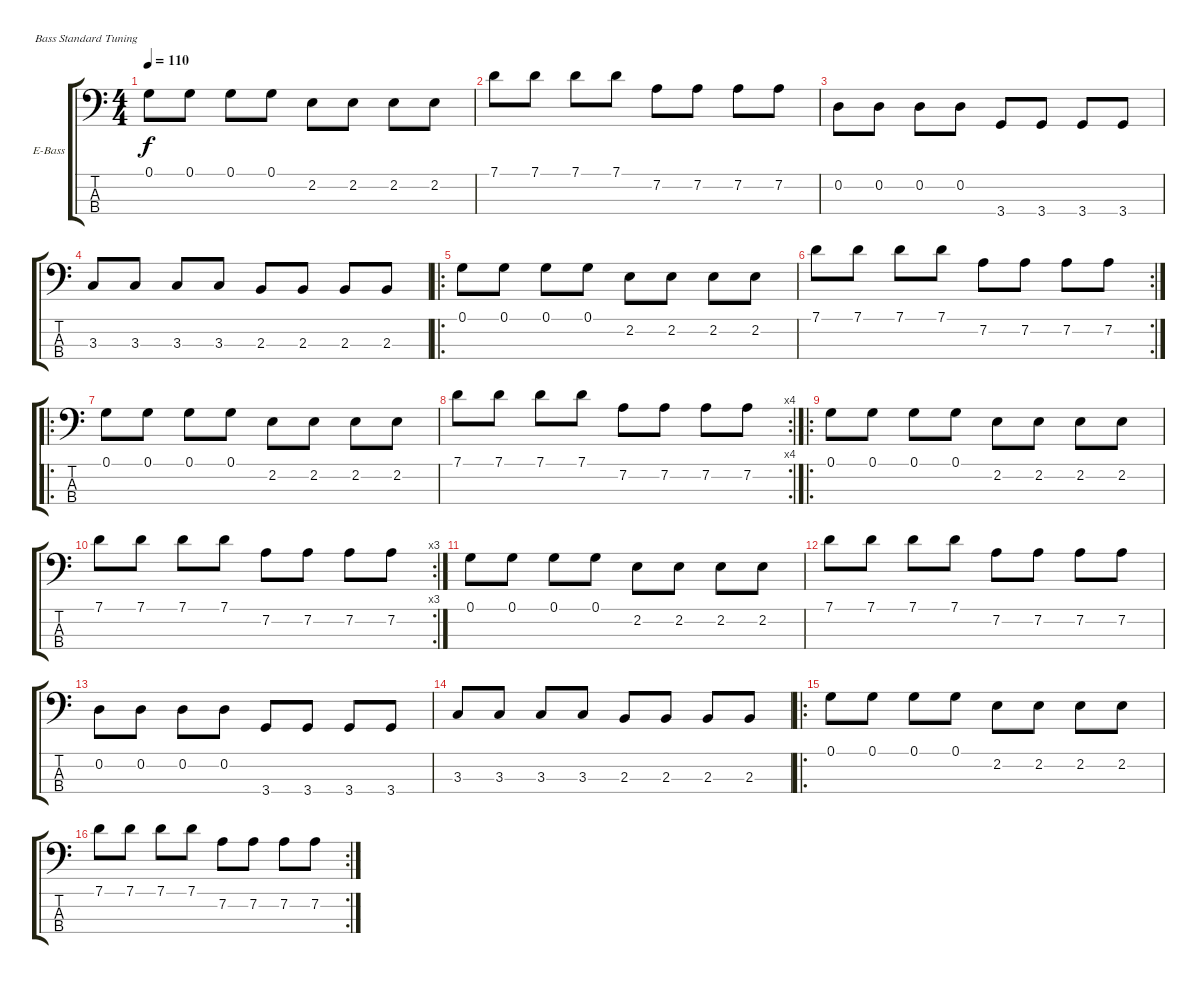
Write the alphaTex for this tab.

\defaultSystemsLayout 4
\bracketExtendMode groupsimilarinstruments
\firstSystemTrackNameOrientation horizontal
\otherSystemsTrackNameOrientation horizontal
\track ("Electric Bass" "E-Bass") {instrument electricbassfinger}
\staff {score tabs}
\tuning (G2 D2 A1 E1)
\ts (4 4)
\tempo 110
\clef f4
\ks c
0.1.8{dy f} 0.1.8 0.1.8 0.1.8 2.2.8 2.2.8 2.2.8 2.2.8 |
7.1.8 7.1.8 7.1.8 7.1.8 7.2.8 7.2.8 7.2.8 7.2.8 |
0.2.8 0.2.8 0.2.8 0.2.8 3.4.8 3.4.8 3.4.8 3.4.8 |
3.3.8 3.3.8 3.3.8 3.3.8 2.3.8 2.3.8 2.3.8 2.3.8 |
\ro
0.1.8 0.1.8 0.1.8 0.1.8 2.2.8 2.2.8 2.2.8 2.2.8 |
\rc 2
7.1.8 7.1.8 7.1.8 7.1.8 7.2.8 7.2.8 7.2.8 7.2.8 |
\ro
0.1.8 0.1.8 0.1.8 0.1.8 2.2.8 2.2.8 2.2.8 2.2.8 |
\rc 4
7.1.8 7.1.8 7.1.8 7.1.8 7.2.8 7.2.8 7.2.8 7.2.8 |
\ro
0.1.8 0.1.8 0.1.8 0.1.8 2.2.8 2.2.8 2.2.8 2.2.8 |
\rc 3
7.1.8 7.1.8 7.1.8 7.1.8 7.2.8 7.2.8 7.2.8 7.2.8 |
0.1.8 0.1.8 0.1.8 0.1.8 2.2.8 2.2.8 2.2.8 2.2.8 |
7.1.8 7.1.8 7.1.8 7.1.8 7.2.8 7.2.8 7.2.8 7.2.8 |
0.2.8 0.2.8 0.2.8 0.2.8 3.4.8 3.4.8 3.4.8 3.4.8 |
3.3.8 3.3.8 3.3.8 3.3.8 2.3.8 2.3.8 2.3.8 2.3.8 |
\ro
0.1.8 0.1.8 0.1.8 0.1.8 2.2.8 2.2.8 2.2.8 2.2.8 |
\rc 2
7.1.8 7.1.8 7.1.8 7.1.8 7.2.8 7.2.8 7.2.8 7.2.8
